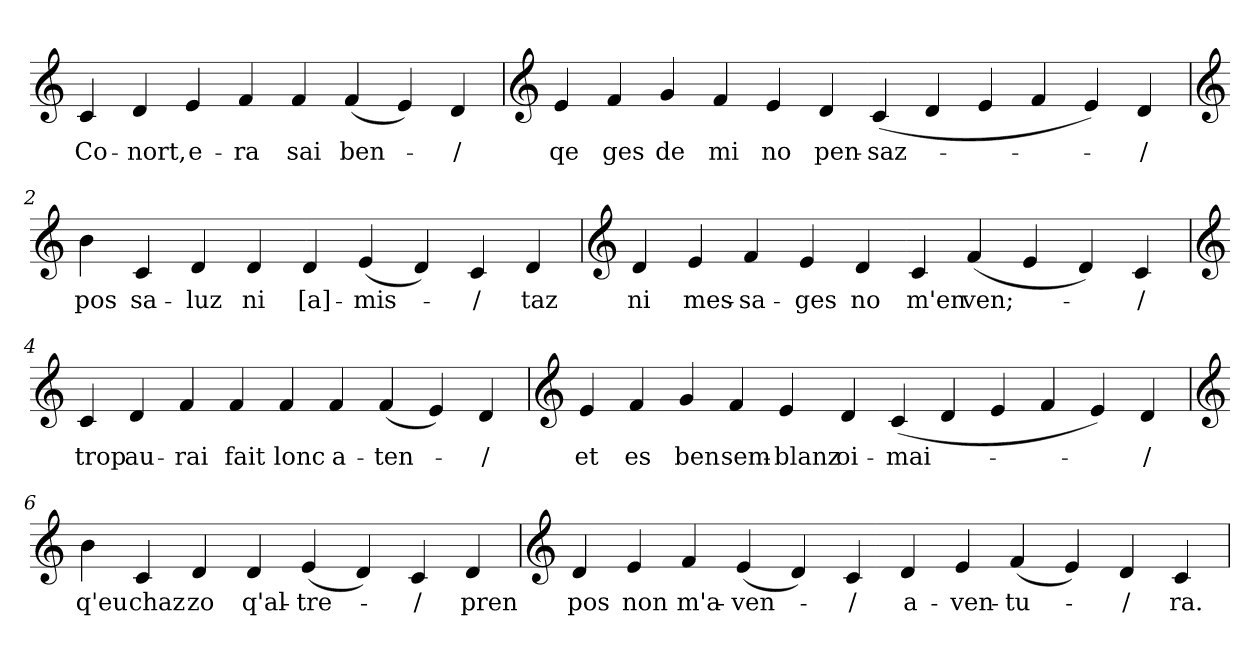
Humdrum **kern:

**kern	**text
*part1	*part1
*staff1	*staff1
*clefG2	*
=	=
4c	Co-
4d	-nort,
4e	e-
4f	-ra
4f	sai
(4f	ben-
4e)	.
4d	-/
=1	=1
*clefG2	*
4e	qe
4f	ges
4g	de
4f	mi
4e	no
4d	pen-
(4c	-saz-
4d	.
4e	.
4f	.
4e)	.
4d	-/
=2	=2
*clefG2	*
4b	pos
4c	sa-
4d	-luz
4d	ni
4d	[a]-
(4e	-mis-
4d)	.
4c	-/
4d	taz
=3	=3
*clefG2	*
4d	ni
4e	mes-
4f	-sa-
4e	-ges
4d	no
4c	m'en
(4f	ven;-
4e	.
4d)	.
4c	-/
=4	=4
*clefG2	*
4c	trop
4d	au-
4f	-rai
4f	fait
4f	lonc
4f	a-
(4f	-ten-
4e)	.
4d	-/
=5	=5
*clefG2	*
4e	et
4f	es
4g	ben
4f	sem-
4e	-blanz
4d	oi-
(4c	-mai-
4d	.
4e	.
4f	.
4e)	.
4d	-/
=6	=6
*clefG2	*
4b	q'eu
4c	chaz
4d	zo
4d	q'al-
(4e	-tre-
4d)	.
4c	-/
4d	pren
=7	=7
*clefG2	*
4d	pos
4e	non
4f	m'a-
(4e	-ven-
4d)	.
4c	-/
4d	a-
4e	-ven-
(4f	-tu-
4e)	.
4d	-/
4c	ra.
=	=
*-	*-
